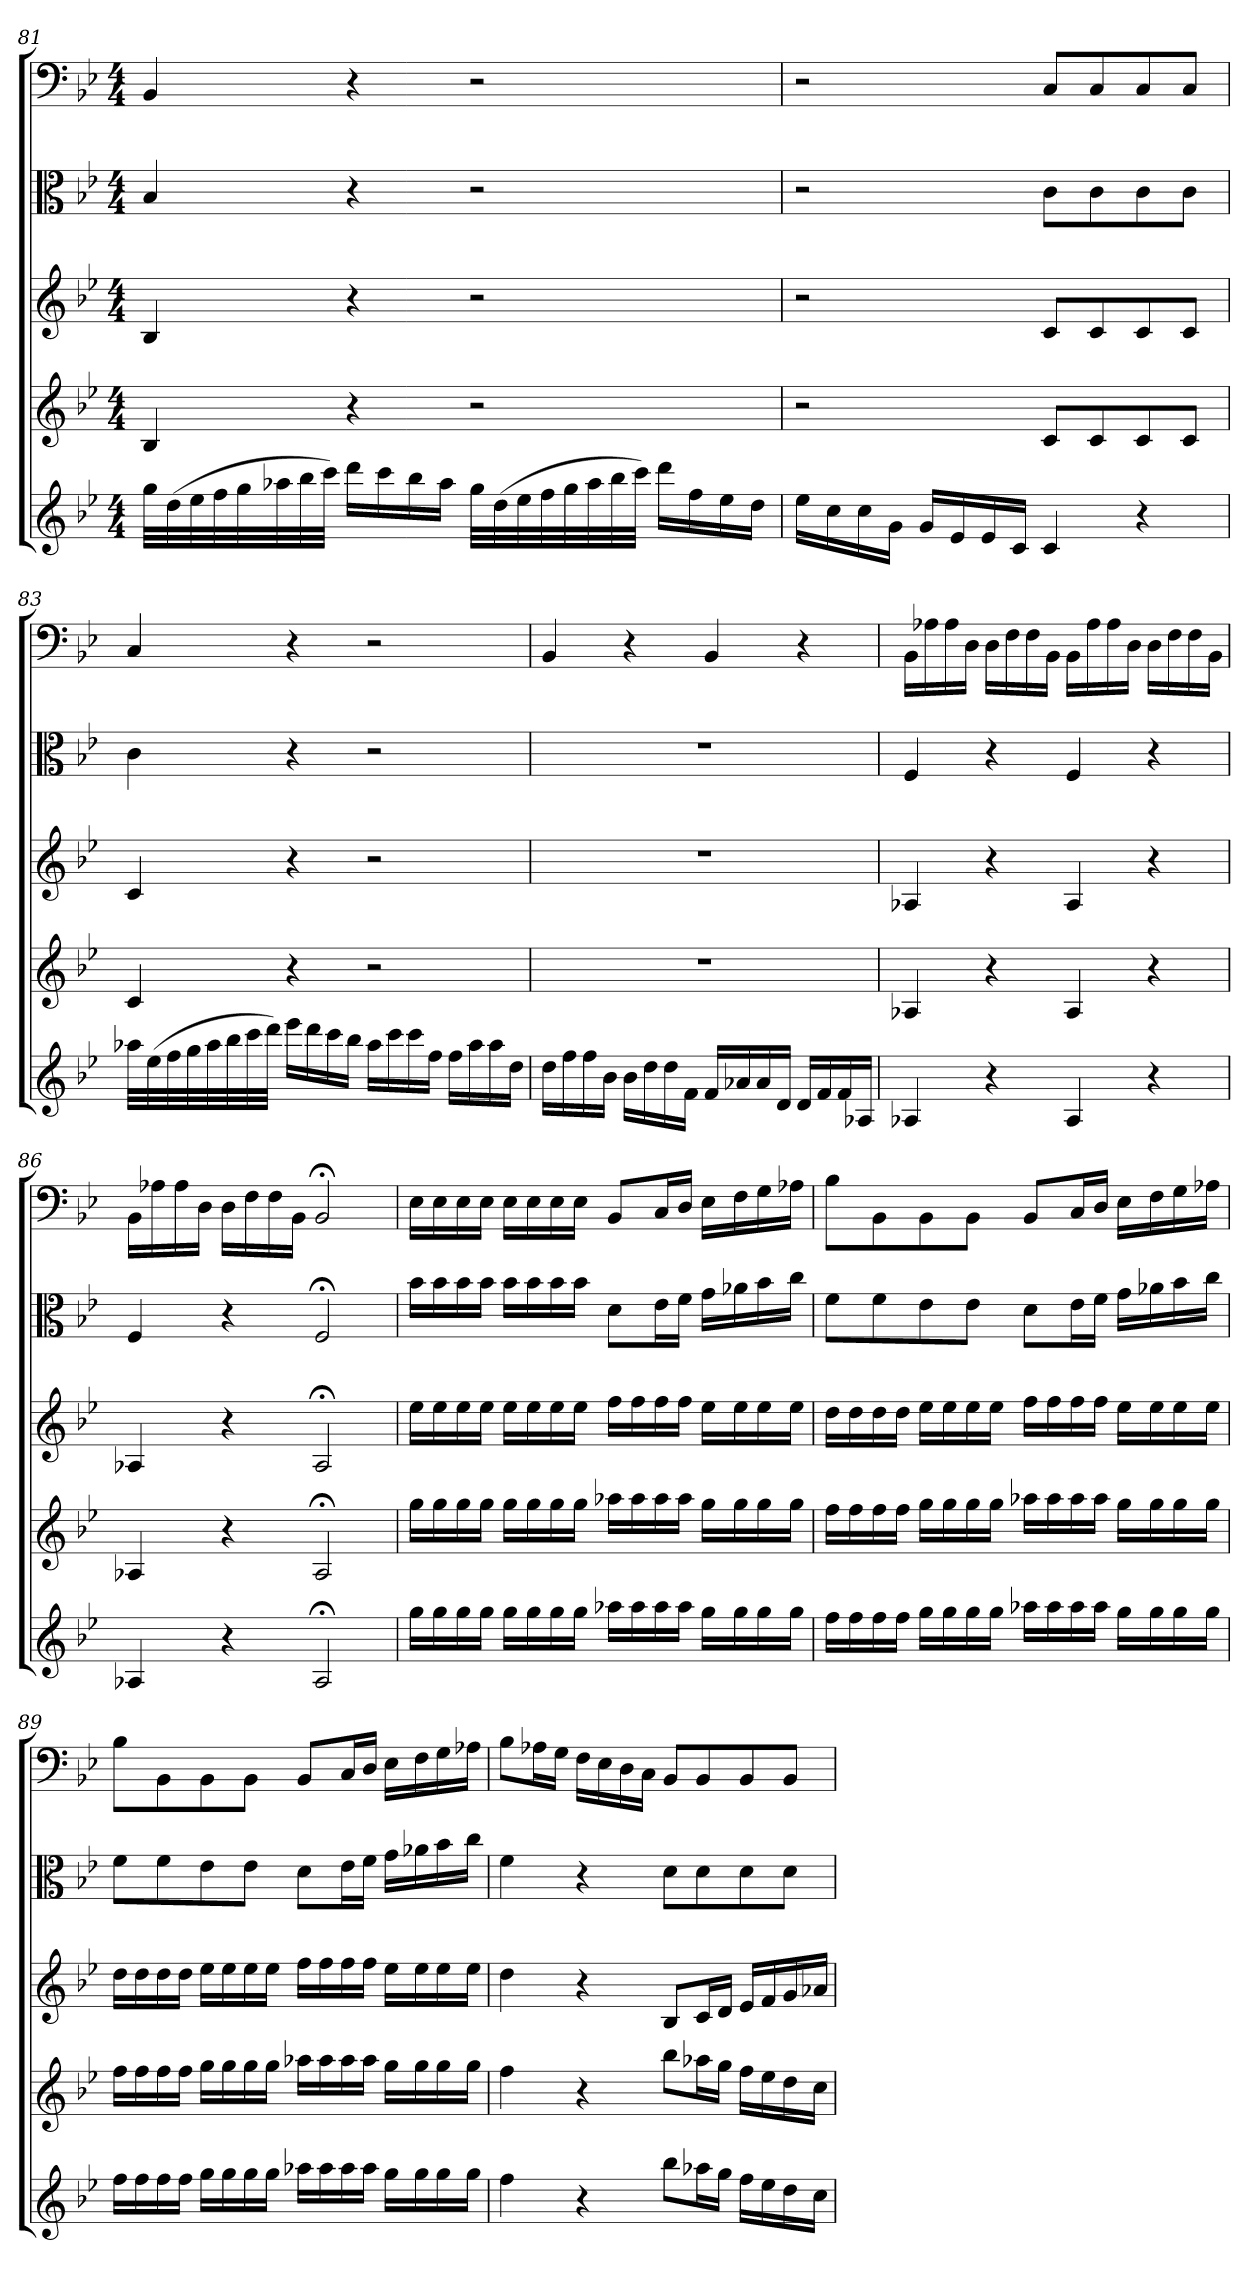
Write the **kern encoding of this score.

**kern	**kern	**kern	**kern	**kern
*part5	*part4	*part3	*part2	*part1
*staff5	*staff4	*staff3	*staff2	*staff1
*clefG2	*clefG2	*clefG2	*clefC3	*clefF4
*k[b-e-]	*k[b-e-]	*k[b-e-]	*k[b-e-]	*k[b-e-]
*B-:	*B-:	*B-:	*B-:	*B-:
*M4/4	*M4/4	*M4/4	*M4/4	*M4/4
=81	=81	=81	=81	=81
32gg\LLL	4B-/	4B-/	4B-/	4BB-/
(32dd\	.	.	.	.
32ee-\	.	.	.	.
32ff\	.	.	.	.
32gg\	.	.	.	.
32aa-X\	.	.	.	.
32bb-\	.	.	.	.
32ccc\JJJ)	.	.	.	.
16ddd\LL	4r	4r	4r	4r
16ccc\	.	.	.	.
16bb-\	.	.	.	.
16aa-\JJ	.	.	.	.
32gg\LLL	2r	2r	2r	2r
(32dd\	.	.	.	.
32ee-\	.	.	.	.
32ff\	.	.	.	.
32gg\	.	.	.	.
32aa-\	.	.	.	.
32bb-\	.	.	.	.
32ccc\JJJ)	.	.	.	.
16ddd\LL	.	.	.	.
16ff\	.	.	.	.
16ee-\	.	.	.	.
16dd\JJ	.	.	.	.
=82	=82	=82	=82	=82
16ee-\LL	2r	2r	2r	2r
16cc\	.	.	.	.
16cc\	.	.	.	.
16g\JJ	.	.	.	.
16g/LL	.	.	.	.
16e-/	.	.	.	.
16e-/	.	.	.	.
16c/JJ	.	.	.	.
4c/	8c/L	8c/L	8c\L	8C/L
.	8c/	8c/	8c\	8C/
4r	8c/	8c/	8c\	8C/
.	8c/J	8c/J	8c\J	8C/J
=83	=83	=83	=83	=83
32aa-X\LLL	4c/	4c/	4c\	4C/
(32ee-\	.	.	.	.
32ff\	.	.	.	.
32gg\	.	.	.	.
32aa-\	.	.	.	.
32bb-\	.	.	.	.
32ccc\	.	.	.	.
32ddd\JJJ)	.	.	.	.
16eee-\LL	4r	4r	4r	4r
16ddd\	.	.	.	.
16ccc\	.	.	.	.
16bb-\JJ	.	.	.	.
16aa-\LL	2r	2r	2r	2r
16ccc\	.	.	.	.
16ccc\	.	.	.	.
16ff\JJ	.	.	.	.
16ff\LL	.	.	.	.
16aa-\	.	.	.	.
16aa-\	.	.	.	.
16dd\JJ	.	.	.	.
=84	=84	=84	=84	=84
16dd\LL	1r	1r	1r	4BB-/
16ff\	.	.	.	.
16ff\	.	.	.	.
16b-\JJ	.	.	.	.
16b-\LL	.	.	.	4r
16dd\	.	.	.	.
16dd\	.	.	.	.
16f\JJ	.	.	.	.
16f/LL	.	.	.	4BB-/
16a-X/	.	.	.	.
16a-/	.	.	.	.
16d/JJ	.	.	.	.
16d/LL	.	.	.	4r
16f/	.	.	.	.
16f/	.	.	.	.
16A-X/JJ	.	.	.	.
=85	=85	=85	=85	=85
4A-X/	4A-X/	4A-X/	4F/	16BB-\LL
.	.	.	.	16A-X\
.	.	.	.	16A-\
.	.	.	.	16D\JJ
4r	4r	4r	4r	16D\LL
.	.	.	.	16F\
.	.	.	.	16F\
.	.	.	.	16BB-\JJ
4A-/	4A-/	4A-/	4F/	16BB-\LL
.	.	.	.	16A-\
.	.	.	.	16A-\
.	.	.	.	16D\JJ
4r	4r	4r	4r	16D\LL
.	.	.	.	16F\
.	.	.	.	16F\
.	.	.	.	16BB-\JJ
=86	=86	=86	=86	=86
4A-X/	4A-X/	4A-X/	4F/	16BB-\LL
.	.	.	.	16A-X\
.	.	.	.	16A-\
.	.	.	.	16D\JJ
4r	4r	4r	4r	16D\LL
.	.	.	.	16F\
.	.	.	.	16F\
.	.	.	.	16BB-\JJ
2A-;</	2A-;</	2A-;</	2F;</	2BB-;</
=87	=87	=87	=87	=87
16gg\LL	16gg\LL	16ee-\LL	16b-\LL	16E-\LL
16gg\	16gg\	16ee-\	16b-\	16E-\
16gg\	16gg\	16ee-\	16b-\	16E-\
16gg\JJ	16gg\JJ	16ee-\JJ	16b-\JJ	16E-\JJ
16gg\LL	16gg\LL	16ee-\LL	16b-\LL	16E-\LL
16gg\	16gg\	16ee-\	16b-\	16E-\
16gg\	16gg\	16ee-\	16b-\	16E-\
16gg\JJ	16gg\JJ	16ee-\JJ	16b-\JJ	16E-\JJ
16aa-X\LL	16aa-X\LL	16ff\LL	8d\L	8BB-/L
16aa-\	16aa-\	16ff\	.	.
16aa-\	16aa-\	16ff\	16e-\L	16C/L
16aa-\JJ	16aa-\JJ	16ff\JJ	16f\JJ	16D/JJ
16gg\LL	16gg\LL	16ee-\LL	16g\LL	16E-\LL
16gg\	16gg\	16ee-\	16a-X\	16F\
16gg\	16gg\	16ee-\	16b-\	16G\
16gg\JJ	16gg\JJ	16ee-\JJ	16cc\JJ	16A-X\JJ
=88	=88	=88	=88	=88
16ff\LL	16ff\LL	16dd\LL	8f\L	8B-\L
16ff\	16ff\	16dd\	.	.
16ff\	16ff\	16dd\	8f\	8BB-\
16ff\JJ	16ff\JJ	16dd\JJ	.	.
16gg\LL	16gg\LL	16ee-\LL	8e-\	8BB-\
16gg\	16gg\	16ee-\	.	.
16gg\	16gg\	16ee-\	8e-\J	8BB-\J
16gg\JJ	16gg\JJ	16ee-\JJ	.	.
16aa-X\LL	16aa-X\LL	16ff\LL	8d\L	8BB-/L
16aa-\	16aa-\	16ff\	.	.
16aa-\	16aa-\	16ff\	16e-\L	16C/L
16aa-\JJ	16aa-\JJ	16ff\JJ	16f\JJ	16D/JJ
16gg\LL	16gg\LL	16ee-\LL	16g\LL	16E-\LL
16gg\	16gg\	16ee-\	16a-X\	16F\
16gg\	16gg\	16ee-\	16b-\	16G\
16gg\JJ	16gg\JJ	16ee-\JJ	16cc\JJ	16A-X\JJ
=89	=89	=89	=89	=89
16ff\LL	16ff\LL	16dd\LL	8f\L	8B-\L
16ff\	16ff\	16dd\	.	.
16ff\	16ff\	16dd\	8f\	8BB-\
16ff\JJ	16ff\JJ	16dd\JJ	.	.
16gg\LL	16gg\LL	16ee-\LL	8e-\	8BB-\
16gg\	16gg\	16ee-\	.	.
16gg\	16gg\	16ee-\	8e-\J	8BB-\J
16gg\JJ	16gg\JJ	16ee-\JJ	.	.
16aa-X\LL	16aa-X\LL	16ff\LL	8d\L	8BB-/L
16aa-\	16aa-\	16ff\	.	.
16aa-\	16aa-\	16ff\	16e-\L	16C/L
16aa-\JJ	16aa-\JJ	16ff\JJ	16f\JJ	16D/JJ
16gg\LL	16gg\LL	16ee-\LL	16g\LL	16E-\LL
16gg\	16gg\	16ee-\	16a-X\	16F\
16gg\	16gg\	16ee-\	16b-\	16G\
16gg\JJ	16gg\JJ	16ee-\JJ	16cc\JJ	16A-X\JJ
=90	=90	=90	=90	=90
4ff\	4ff\	4dd\	4f\	8B-\L
.	.	.	.	16A-X\L
.	.	.	.	16G\JJ
4r	4r	4r	4r	16F\LL
.	.	.	.	16E-\
.	.	.	.	16D\
.	.	.	.	16C\JJ
8bb-\L	8bb-\L	8B-/L	8d\L	8BB-/L
16aa-X\L	16aa-X\L	16c/L	8d\	8BB-/
16gg\JJ	16gg\JJ	16d/JJ	.	.
16ff\LL	16ff\LL	16e-/LL	8d\	8BB-/
16ee-\	16ee-\	16f/	.	.
16dd\	16dd\	16g/	8d\J	8BB-/J
16cc\JJ	16cc\JJ	16a-X/JJ	.	.
=	=	=	=	=
*-	*-	*-	*-	*-
